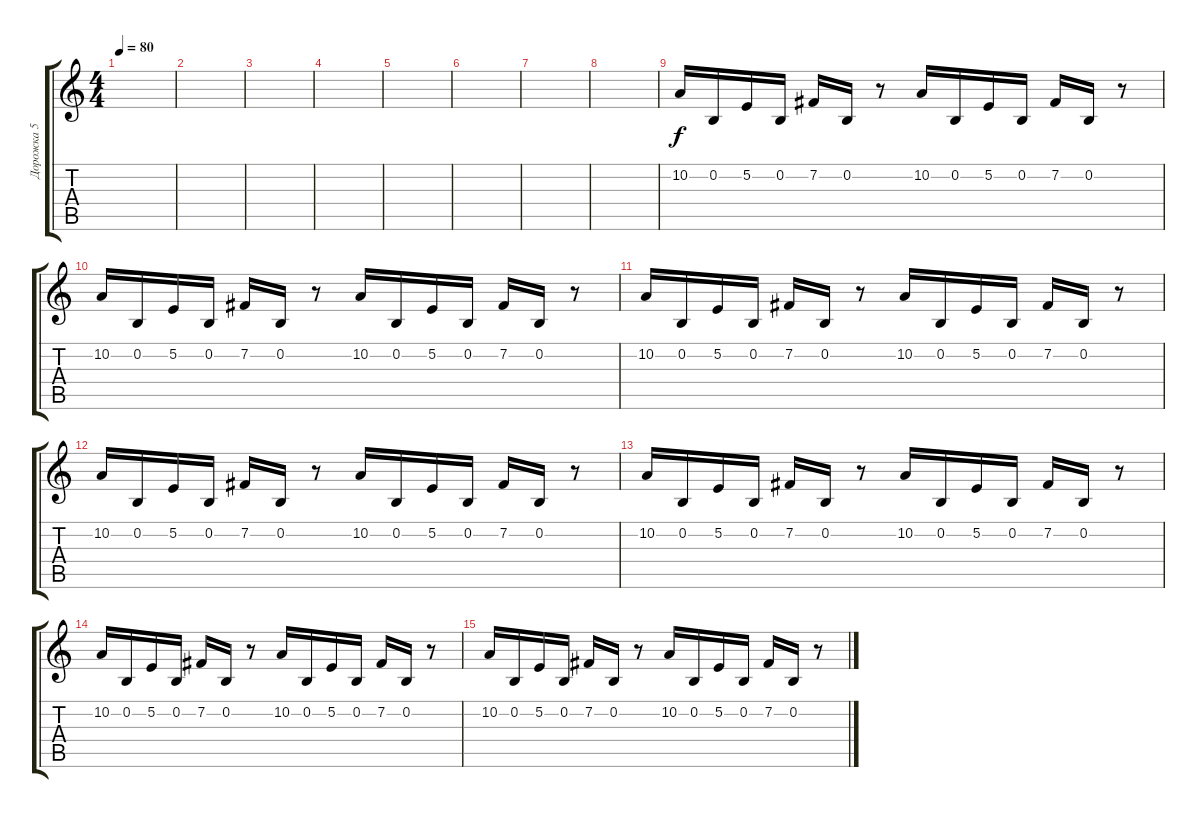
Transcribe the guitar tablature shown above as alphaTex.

\track ("Дорожка 5" "Дорожка 5") {instrument lead2sawtooth}
\staff {score tabs}
\tuning (E4 B3 G3 D3 A2 E2) {hide}
\ts (4 4)
\tempo 80
\clef g2
\ks c
|
|
|
|
|
|
|
|
10.2.16 0.2.16 5.2.16 0.2.16 7.2.16 0.2.16 r.8 10.2.16 0.2.16 5.2.16 0.2.16 7.2.16 0.2.16 r.8 |
10.2.16 0.2.16 5.2.16 0.2.16 7.2.16 0.2.16 r.8 10.2.16 0.2.16 5.2.16 0.2.16 7.2.16 0.2.16 r.8 |
10.2.16 0.2.16 5.2.16 0.2.16 7.2.16 0.2.16 r.8 10.2.16 0.2.16 5.2.16 0.2.16 7.2.16 0.2.16 r.8 |
10.2.16 0.2.16 5.2.16 0.2.16 7.2.16 0.2.16 r.8 10.2.16 0.2.16 5.2.16 0.2.16 7.2.16 0.2.16 r.8 |
10.2.16 0.2.16 5.2.16 0.2.16 7.2.16 0.2.16 r.8 10.2.16 0.2.16 5.2.16 0.2.16 7.2.16 0.2.16 r.8 |
10.2.16 0.2.16 5.2.16 0.2.16 7.2.16 0.2.16 r.8 10.2.16 0.2.16 5.2.16 0.2.16 7.2.16 0.2.16 r.8 |
10.2.16 0.2.16 5.2.16 0.2.16 7.2.16 0.2.16 r.8 10.2.16 0.2.16 5.2.16 0.2.16 7.2.16 0.2.16 r.8
